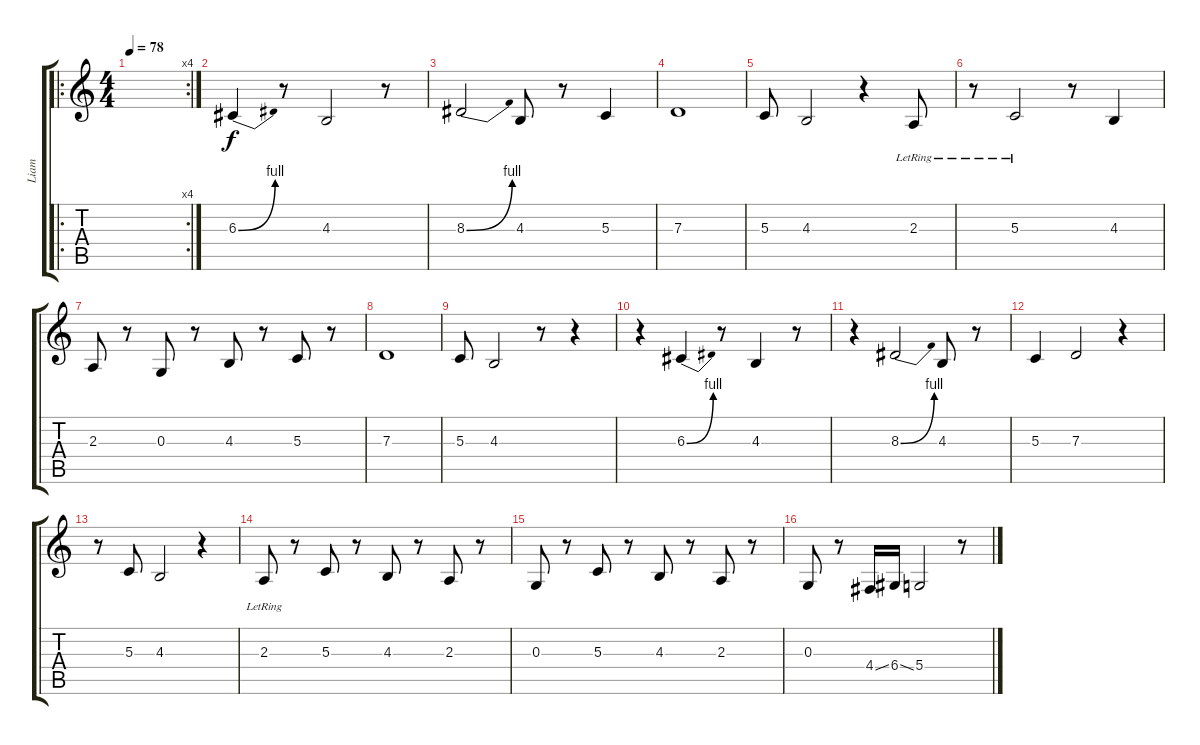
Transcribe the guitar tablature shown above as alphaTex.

\track ("Liam" "Liam") {instrument voiceoohs}
\staff {score tabs}
\tuning (E4 B3 G3 D3 A2 E2) {hide}
\ro
\rc 4
\ts (4 4)
\tempo 78
\clef g2
\ks c
|
6.3{be (bend 0 0 60 4)}.4 r.8 4.3.2 r.8 |
8.3{be (bend 0 0 60 4)}.2 4.3.8 r.8 5.3.4 |
7.3.1 |
5.3.8 4.3.2 r.4 2.3{lr}.8 |
r.8 5.3{lr}.2 r.8 4.3.4 |
2.3.8 r.8 0.3.8 r.8 4.3.8 r.8 5.3.8 r.8 |
7.3.1 |
5.3.8 4.3.2 r.8 r.4 |
r.4 6.3{be (bend 0 0 60 4)}.4 r.8 4.3.4 r.8 |
r.4 8.3{be (bend 0 0 60 4)}.2 4.3.8 r.8 |
5.3.4 7.3.2 r.4 |
r.8 5.3.8 4.3.2 r.4 |
2.3{lr}.8 r.8 5.3.8 r.8 4.3.8 r.8 2.3.8 r.8 |
0.3.8 r.8 5.3.8 r.8 4.3.8 r.8 2.3.8 r.8 |
0.3.8 r.8 4.4{ss}.16 6.4{ss}.16 5.4.2 r.8
